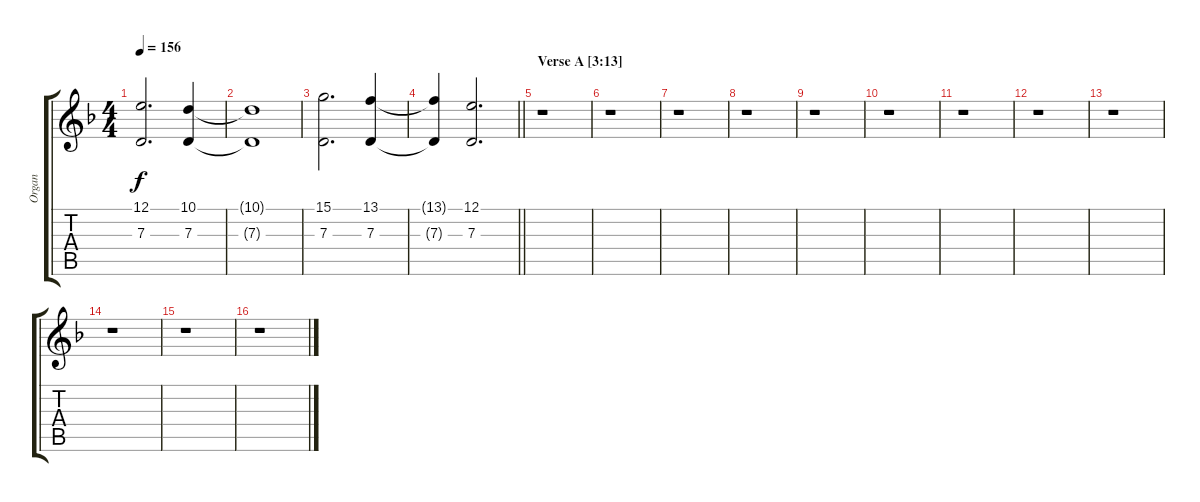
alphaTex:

\track ("Organ" "Organ") {instrument churchorgan}
\staff {score tabs}
\tuning (E4 B3 G3 D3 A2 E2) {hide}
\ts (4 4)
\tempo 156
\clef g2
\ks dminor
(12.1 7.3).2{d dy f} (10.1 7.3).4 |
(10.1{t} 7.3{t}).1 |
(15.1 7.3).2{d} (13.1 7.3).4 |
\barLineRight lightlight
(13.1{t} 7.3{t}).4 (12.1 7.3).2{d} |
\section ("" "Verse A [3:13]")
r.1 |
r.1 |
r.1 |
r.1 |
r.1 |
r.1 |
r.1 |
r.1 |
r.1 |
r.1 |
r.1 |
r.1
